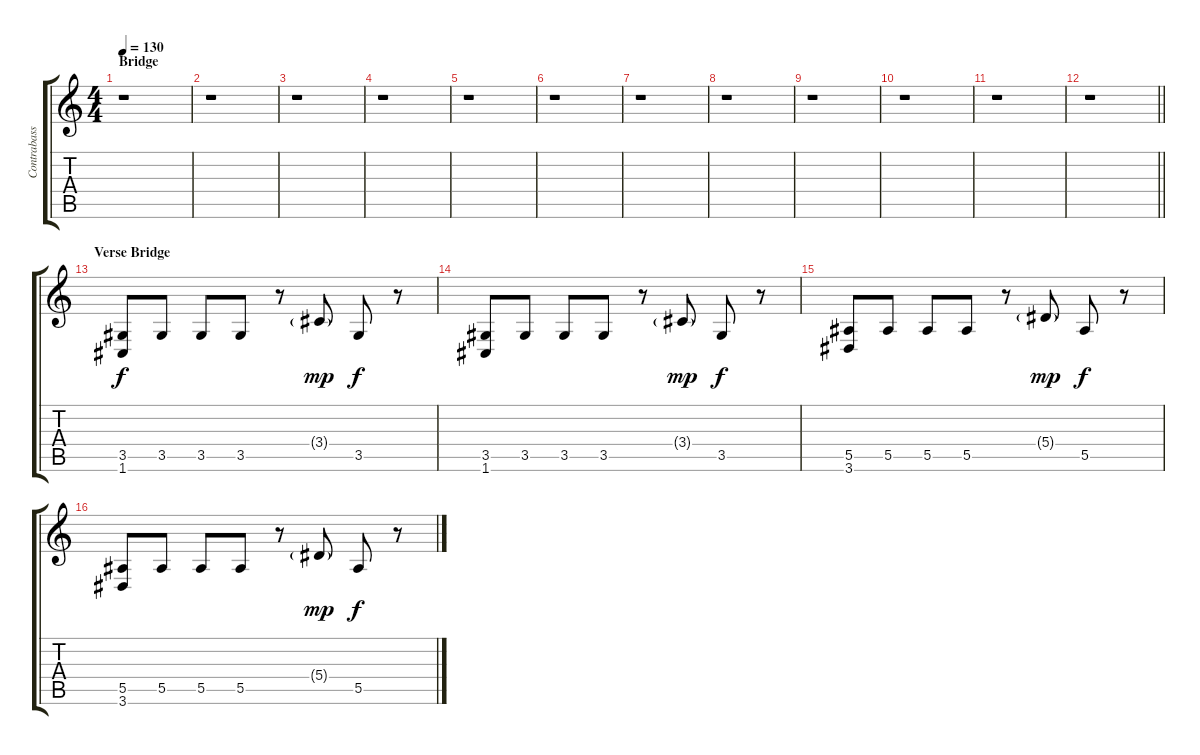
\track ("Contrabass" "Contrabass") {instrument contrabass}
\staff {score tabs}
\tuning (C4 G3 Eb3 Bb2 F2 C2) {hide}
\ts (4 4)
\section ("" "Bridge")
\tempo 130
\clef g2
\ks c
r.1{dy f} |
r.1 |
r.1 |
r.1 |
r.1 |
r.1 |
r.1 |
r.1 |
r.1 |
r.1 |
r.1 |
\barLineRight lightlight
r.1 |
\section ("" "Verse Bridge")
(3.5 1.6).8 3.5.8 3.5.8 3.5.8 r.8 3.4{g}.8{dy mp} 3.5.8{dy f} r.8 |
(3.5 1.6).8 3.5.8 3.5.8 3.5.8 r.8 3.4{g}.8{dy mp} 3.5.8{dy f} r.8 |
(5.5 3.6).8 5.5.8 5.5.8 5.5.8 r.8 5.4{g}.8{dy mp} 5.5.8{dy f} r.8 |
(5.5 3.6).8 5.5.8 5.5.8 5.5.8 r.8 5.4{g}.8{dy mp} 5.5.8{dy f} r.8
